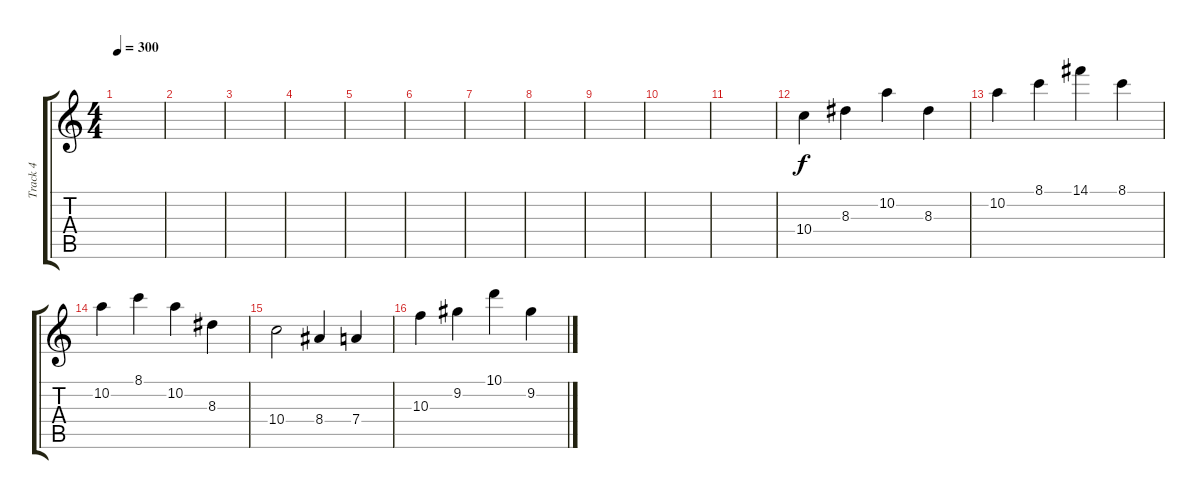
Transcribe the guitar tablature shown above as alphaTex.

\track ("Track 4" "Track 4") {instrument acousticguitarnylon}
\staff {score tabs}
\tuning (E4 B3 G3 D3 A2 E2) {hide}
\ts (4 4)
\tempo 300
\clef g2
\ks c
|
|
|
|
|
|
|
|
|
|
|
10.4.4 8.3.4 10.2.4 8.3.4 |
10.2.4 8.1.4 14.1.4 8.1.4 |
10.2.4 8.1.4 10.2.4 8.3.4 |
10.4.2 8.4.4 7.4.4 |
10.3.4 9.2.4 10.1.4 9.2.4
